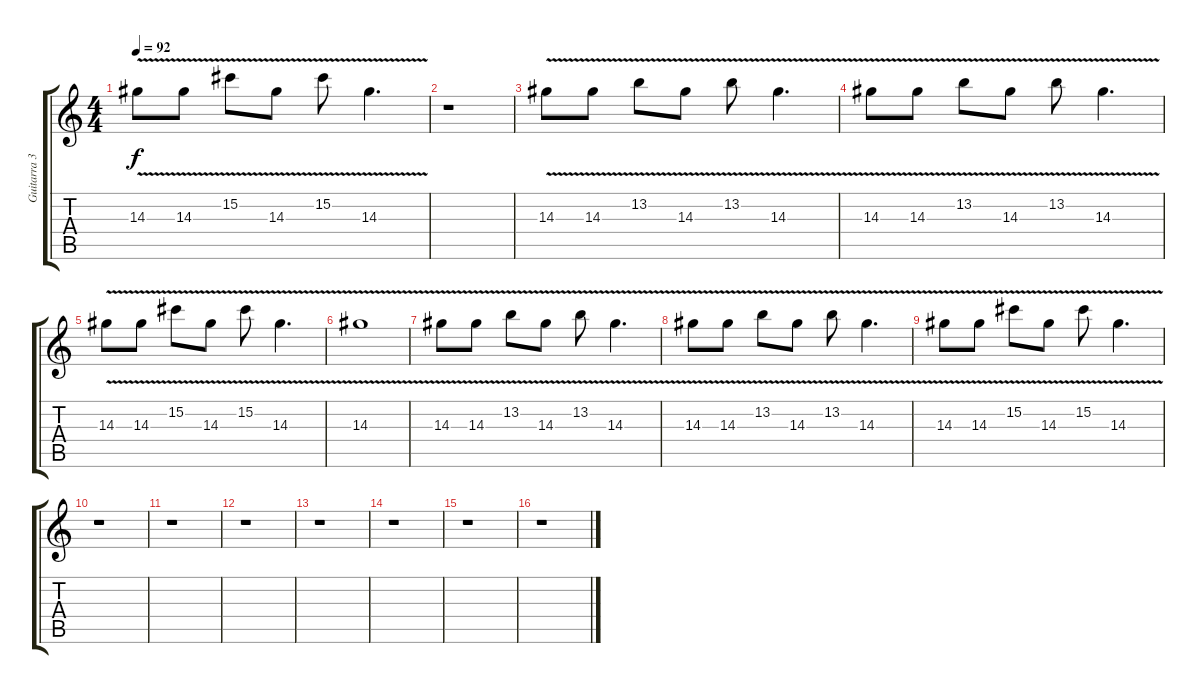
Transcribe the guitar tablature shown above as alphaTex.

\track ("Guitarra 3" "Guitarra 3") {instrument distortionguitar}
\staff {score tabs}
\tuning (Eb4 Bb3 Gb3 Db3 Ab2 Eb2) {hide}
\ts (4 4)
\tempo 92
\clef g2
\ks c
14.3{v}.8{dy f} 14.3{v}.8 15.2{v}.8 14.3{v}.8 15.2{v}.8 14.3{v}.4{d} |
r.1 |
14.3{v}.8 14.3{v}.8 13.2{v}.8 14.3{v}.8 13.2{v}.8 14.3{v}.4{d} |
14.3{v}.8 14.3{v}.8 13.2{v}.8 14.3{v}.8 13.2{v}.8 14.3{v}.4{d} |
14.3{v}.8 14.3{v}.8 15.2{v}.8 14.3{v}.8 15.2{v}.8 14.3{v}.4{d} |
14.3{v}.1 |
14.3{v}.8 14.3{v}.8 13.2{v}.8 14.3{v}.8 13.2{v}.8 14.3{v}.4{d} |
14.3{v}.8 14.3{v}.8 13.2{v}.8 14.3{v}.8 13.2{v}.8 14.3{v}.4{d} |
14.3{v}.8 14.3{v}.8 15.2{v}.8 14.3{v}.8 15.2{v}.8 14.3{v}.4{d} |
r.1 |
r.1 |
r.1 |
r.1 |
r.1 |
r.1 |
r.1
